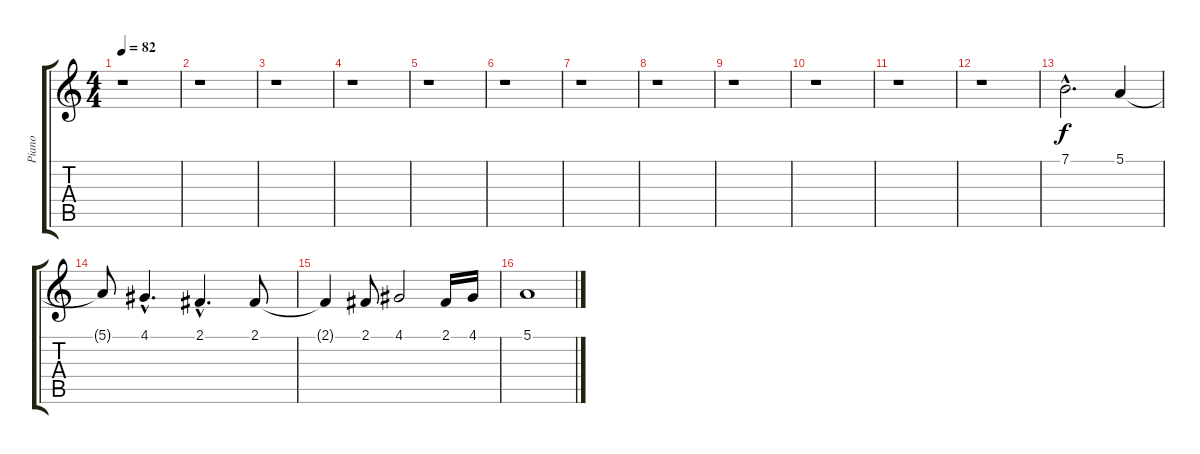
\track ("Piano" "Piano") {instrument acousticgrandpiano}
\staff {score tabs}
\tuning (E4 B3 G3 D3 A2 D2) {hide}
\ts (4 4)
\tempo 82
\clef g2
\ks c
r.1{dy f} |
r.1 |
r.1 |
r.1 |
r.1 |
r.1 |
r.1 |
r.1 |
r.1 |
r.1 |
r.1 |
r.1 |
7.1{hac}.2{d} 5.1.4 |
5.1{t}.8 4.1{hac}.4{d} 2.1{hac}.4{d} 2.1.8 |
2.1{t}.4 2.1.8 4.1.2 2.1.16 4.1.16 |
5.1.1
